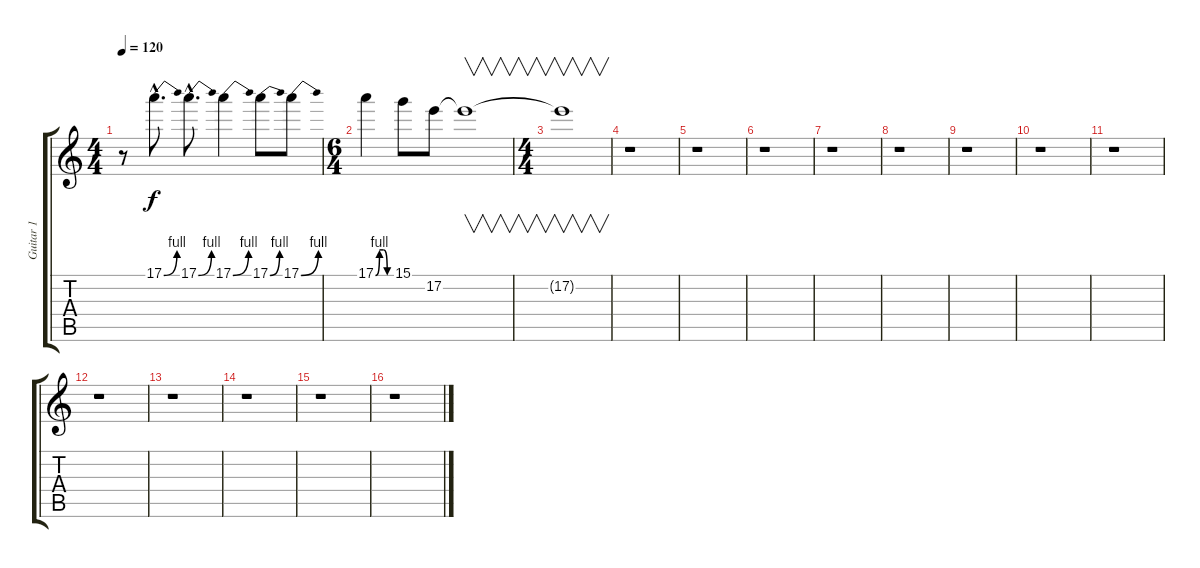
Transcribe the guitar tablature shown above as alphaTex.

\track ("Guitar 1" "Guitar 1") {instrument overdrivenguitar}
\staff {score tabs}
\tuning (E4 B3 G3 D3 A2 E2) {hide}
\ts (4 4)
\tempo 120
\clef g2
\ks c
r.8{dy f} 17.1{be (bend 0 0 60 4) hac}.8{d} 17.1{be (bend 0 0 60 4) hac}.8{d} 17.1{be (bend 0 0 60 4)}.4 17.1{be (bend 0 0 60 4)}.8 17.1{be (bend 0 0 60 4)}.8 |
\ts (6 4)
17.1{be (custom 0 0 15 4 30 4 45 0 60 0)}.4 15.1.8 17.2.8 17.2{t}.1{v} |
\ts (4 4)
17.2{t}.1{v} |
r.1{volume 13} |
r.1 |
r.1 |
r.1 |
r.1 |
r.1 |
r.1 |
r.1 |
r.1 |
r.1 |
r.1 |
r.1 |
r.1
